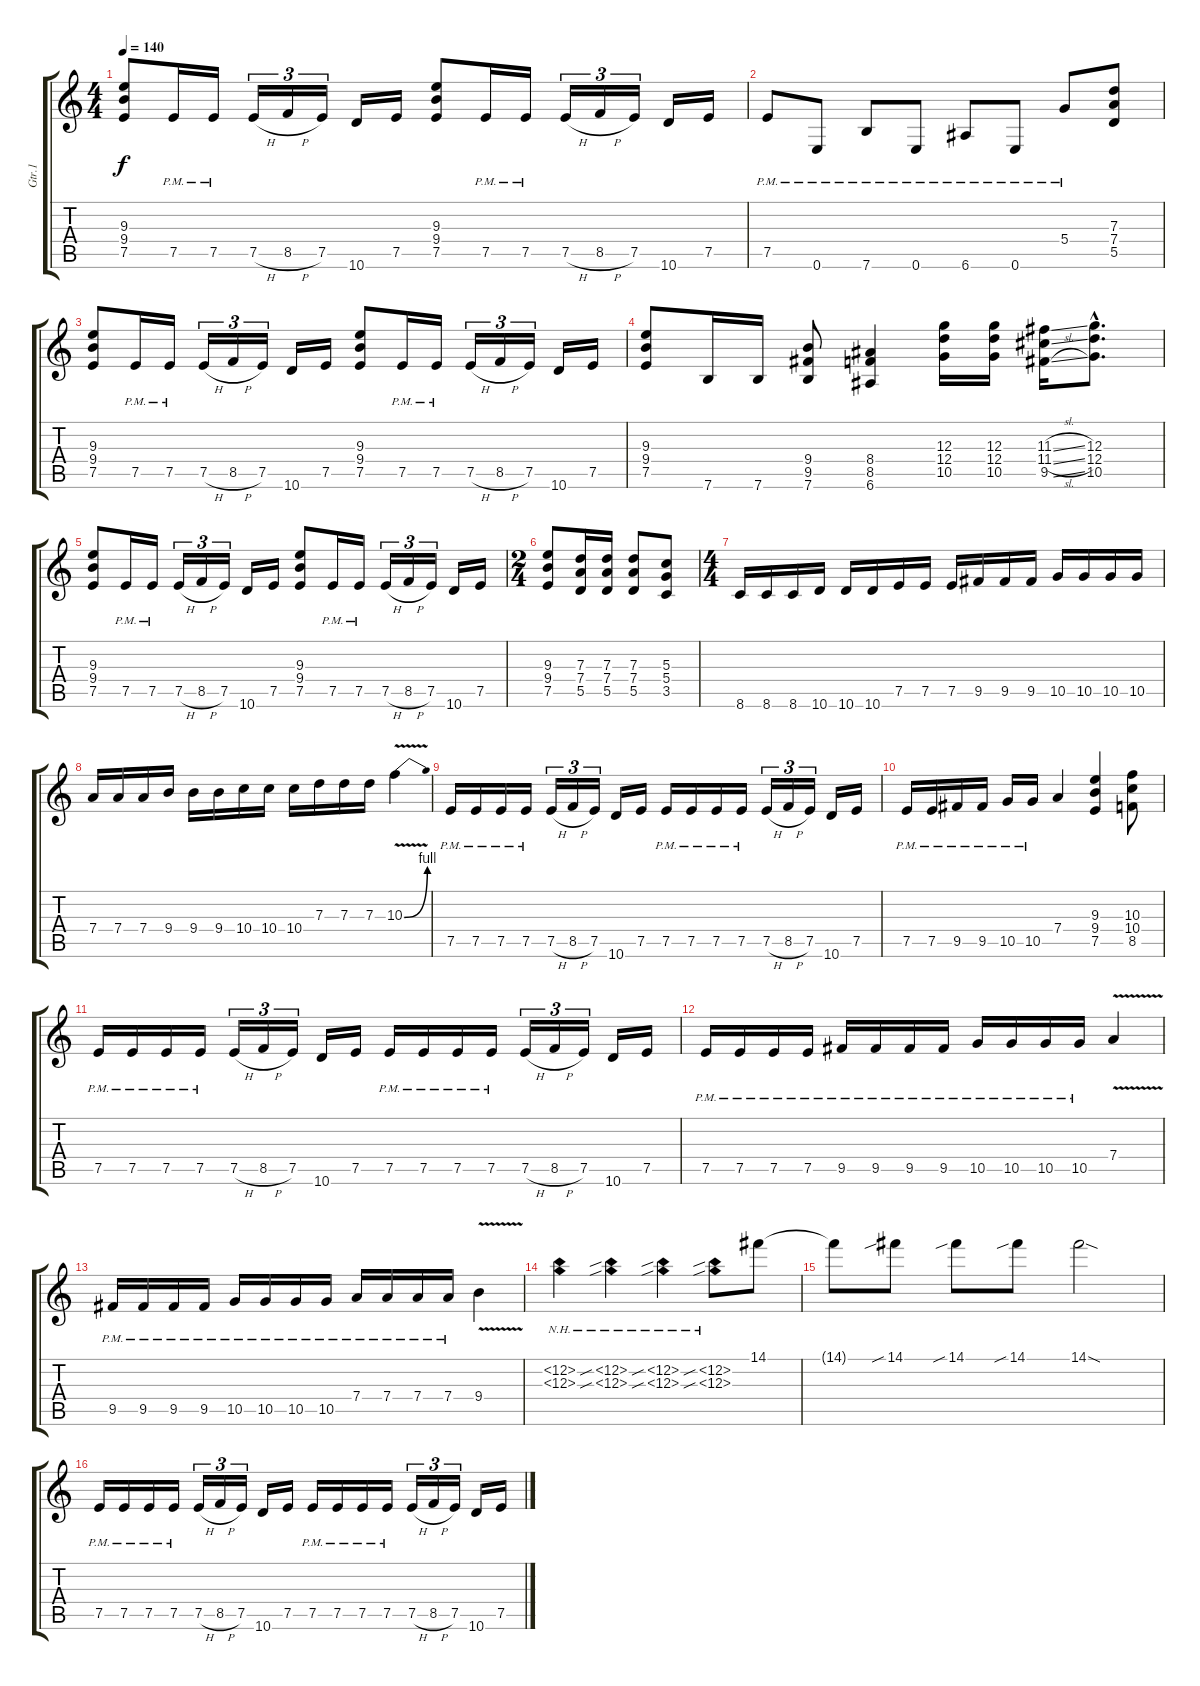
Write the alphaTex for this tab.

\track ("Gtr.1" "Gtr.1") {instrument distortionguitar}
\staff {score tabs}
\tuning (E4 B3 G3 D3 A2 E2) {hide}
\ts (4 4)
\tempo 140
\clef g2
\ks c
(9.3 9.4 7.5).8{dy f} 7.5{pm}.16 7.5{pm}.16 7.5{h}.16{tu (3 2)} 8.5{h}.16{tu (3 2)} 7.5.16{tu (3 2)} 10.6.16 7.5.16 (9.3 9.4 7.5).8 7.5{pm}.16 7.5{pm}.16 7.5{h}.16{tu (3 2)} 8.5{h}.16{tu (3 2)} 7.5.16{tu (3 2)} 10.6.16 7.5.16 |
7.5{pm}.8 0.6{pm}.8 7.6{pm}.8 0.6{pm}.8 6.6{pm}.8 0.6{pm}.8 5.4{pm}.8 (7.3 7.4 5.5).8 |
(9.3 9.4 7.5).8 7.5{pm}.16 7.5{pm}.16 7.5{h}.16{tu (3 2)} 8.5{h}.16{tu (3 2)} 7.5.16{tu (3 2)} 10.6.16 7.5.16 (9.3 9.4 7.5).8 7.5{pm}.16 7.5{pm}.16 7.5{h}.16{tu (3 2)} 8.5{h}.16{tu (3 2)} 7.5.16{tu (3 2)} 10.6.16 7.5.16 |
(9.3 9.4 7.5).8 7.6.16 7.6.16 (9.4 9.5 7.6).8 (8.4 8.5 6.6).4 (12.3 12.4 10.5).16 (12.3 12.4 10.5).16 (11.3{sl} 11.4{sl} 9.5{sl}).16 (12.3{hac} 12.4{hac} 10.5{hac}).8{d} |
(9.3 9.4 7.5).8 7.5{pm}.16 7.5{pm}.16 7.5{h}.16{tu (3 2)} 8.5{h}.16{tu (3 2)} 7.5.16{tu (3 2)} 10.6.16 7.5.16 (9.3 9.4 7.5).8 7.5{pm}.16 7.5{pm}.16 7.5{h}.16{tu (3 2)} 8.5{h}.16{tu (3 2)} 7.5.16{tu (3 2)} 10.6.16 7.5.16 |
\ts (2 4)
(9.3 9.4 7.5).8 (7.3 7.4 5.5).16 (7.3 7.4 5.5).16 (7.3 7.4 5.5).8 (5.3 5.4 3.5).8 |
\ts (4 4)
8.6.16 8.6.16 8.6.16 10.6.16 10.6.16 10.6.16 7.5.16 7.5.16 7.5.16 9.5.16 9.5.16 9.5.16 10.5.16 10.5.16 10.5.16 10.5.16 |
7.4.16 7.4.16 7.4.16 9.4.16 9.4.16 9.4.16 10.4.16 10.4.16 10.4.16 7.3.16 7.3.16 7.3.16 10.3{be (bend 0 0 60 4) v}.4 |
7.5{pm}.16 7.5{pm}.16 7.5{pm}.16 7.5{pm}.16 7.5{h}.16{tu (3 2)} 8.5{h}.16{tu (3 2)} 7.5.16{tu (3 2)} 10.6.16 7.5.16 7.5{pm}.16 7.5{pm}.16 7.5{pm}.16 7.5{pm}.16 7.5{h}.16{tu (3 2)} 8.5{h}.16{tu (3 2)} 7.5.16{tu (3 2)} 10.6.16 7.5.16 |
7.5{pm}.16 7.5{pm}.16 9.5{pm}.16 9.5{pm}.16 10.5{pm}.16 10.5{pm}.16 7.4.4 (9.3 9.4 7.5).4 (10.3 10.4 8.5).8 |
7.5{pm}.16 7.5{pm}.16 7.5{pm}.16 7.5{pm}.16 7.5{h}.16{tu (3 2)} 8.5{h}.16{tu (3 2)} 7.5.16{tu (3 2)} 10.6.16 7.5.16 7.5{pm}.16 7.5{pm}.16 7.5{pm}.16 7.5{pm}.16 7.5{h}.16{tu (3 2)} 8.5{h}.16{tu (3 2)} 7.5.16{tu (3 2)} 10.6.16 7.5.16 |
7.5{pm}.16 7.5{pm}.16 7.5{pm}.16 7.5{pm}.16 9.5{pm}.16 9.5{pm}.16 9.5{pm}.16 9.5{pm}.16 10.5{pm}.16 10.5{pm}.16 10.5{pm}.16 10.5{pm}.16 7.4{v}.4 |
9.5{pm}.16 9.5{pm}.16 9.5{pm}.16 9.5{pm}.16 10.5{pm}.16 10.5{pm}.16 10.5{pm}.16 10.5{pm}.16 7.4{pm}.16 7.4{pm}.16 7.4{pm}.16 7.4{pm}.16 9.4{v}.4 |
(12.2{nh} 12.3{nh}).4 (12.2{nh sib} 12.3{nh sib}).4 (12.2{nh sib} 12.3{nh sib}).4 (12.2{nh sib} 12.3{nh sib}).8 14.1.8 |
14.1{t}.8 14.1{sib}.8 14.1{sib}.8 14.1{sib}.8 14.1{sod}.2 |
7.5{pm}.16 7.5{pm}.16 7.5{pm}.16 7.5{pm}.16 7.5{h}.16{tu (3 2)} 8.5{h}.16{tu (3 2)} 7.5.16{tu (3 2)} 10.6.16 7.5.16 7.5{pm}.16 7.5{pm}.16 7.5{pm}.16 7.5{pm}.16 7.5{h}.16{tu (3 2)} 8.5{h}.16{tu (3 2)} 7.5.16{tu (3 2)} 10.6.16 7.5.16
